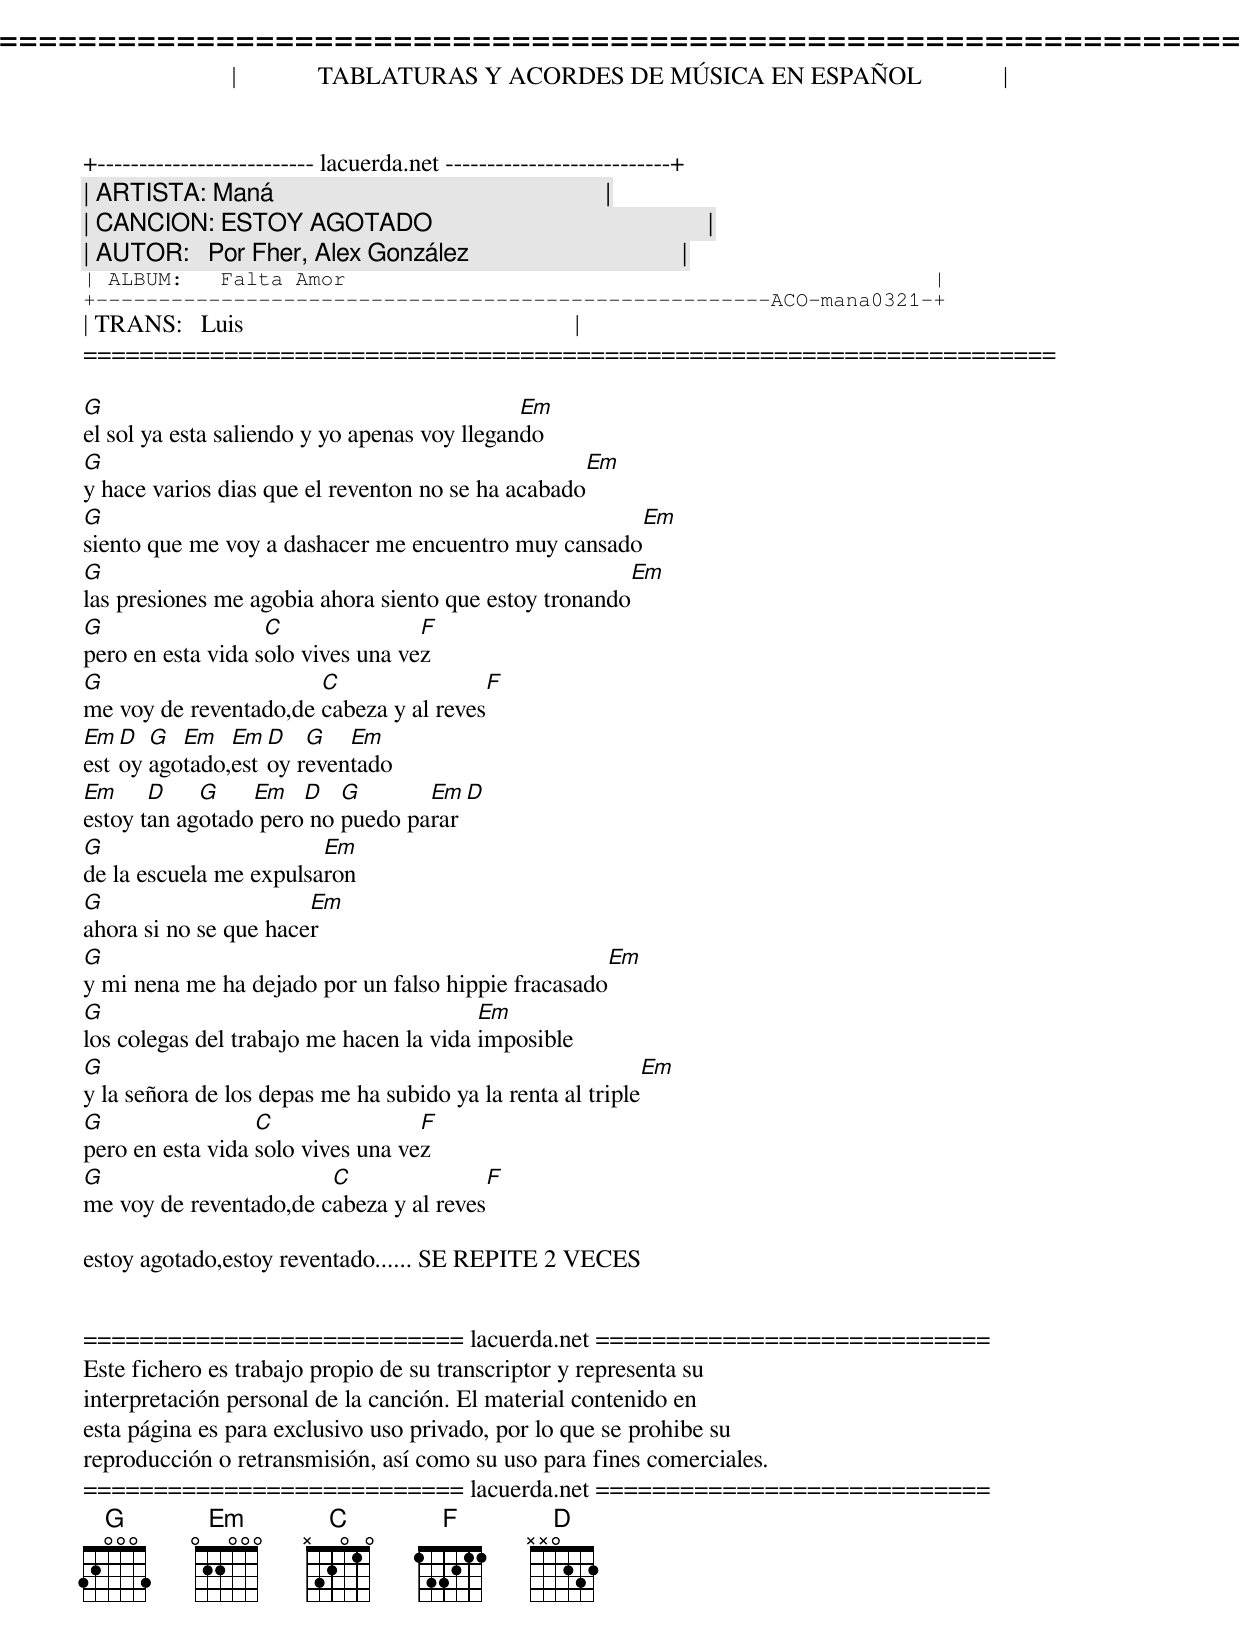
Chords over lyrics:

=====================================================================
|             TABLATURAS Y ACORDES DE MÚSICA EN ESPAÑOL             |
+-------------------------- lacuerda.net ---------------------------+
| ARTISTA: Maná                                                     |
| CANCION: ESTOY AGOTADO                                            |
| AUTOR:   Por Fher, Alex González                                  |
| ALBUM:   Falta Amor                                               |
+------------------------------------------------------ACO-mana0321-+
| TRANS:   Luis                                                     |
=====================================================================

G                                             Em
el sol ya esta saliendo y yo apenas voy llegando
G                                                   Em
y hace varios dias que el reventon no se ha acabado
G                                                           Em
siento que me voy a dashacer me encuentro muy cansado
G                                                      Em
las presiones me agobia ahora siento que estoy tronando
G                  C               F
pero en esta vida solo vives una vez
G                      C                  F
me voy de reventado,de cabeza y al reves
Em D  G  Em   Em D   G   Em
estoy agotado,estoy reventado
Em     D    G    Em   D   G       Em   D
estoy tan agotado pero no puedo parar
G                       Em
de la escuela me expulsaron
G                      Em
ahora si no se que hacer
G                                                    Em
y mi nena me ha dejado por un falso hippie fracasado
G                                        Em
los colegas del trabajo me hacen la vida imposible
G                                                            Em
y la señora de los depas me ha subido ya la renta al triple
G                 C                F
pero en esta vida solo vives una vez
G                       C                  F
me voy de reventado,de cabeza y al reves

estoy agotado,estoy reventado...... SE REPITE 2 VECES


=========================== lacuerda.net ============================
Este fichero es trabajo propio de su transcriptor y representa su
interpretación personal de la canción. El material contenido en
esta página es para exclusivo uso privado, por lo que se prohibe su
reproducción o retransmisión, así como su uso para fines comerciales.
=========================== lacuerda.net ============================
